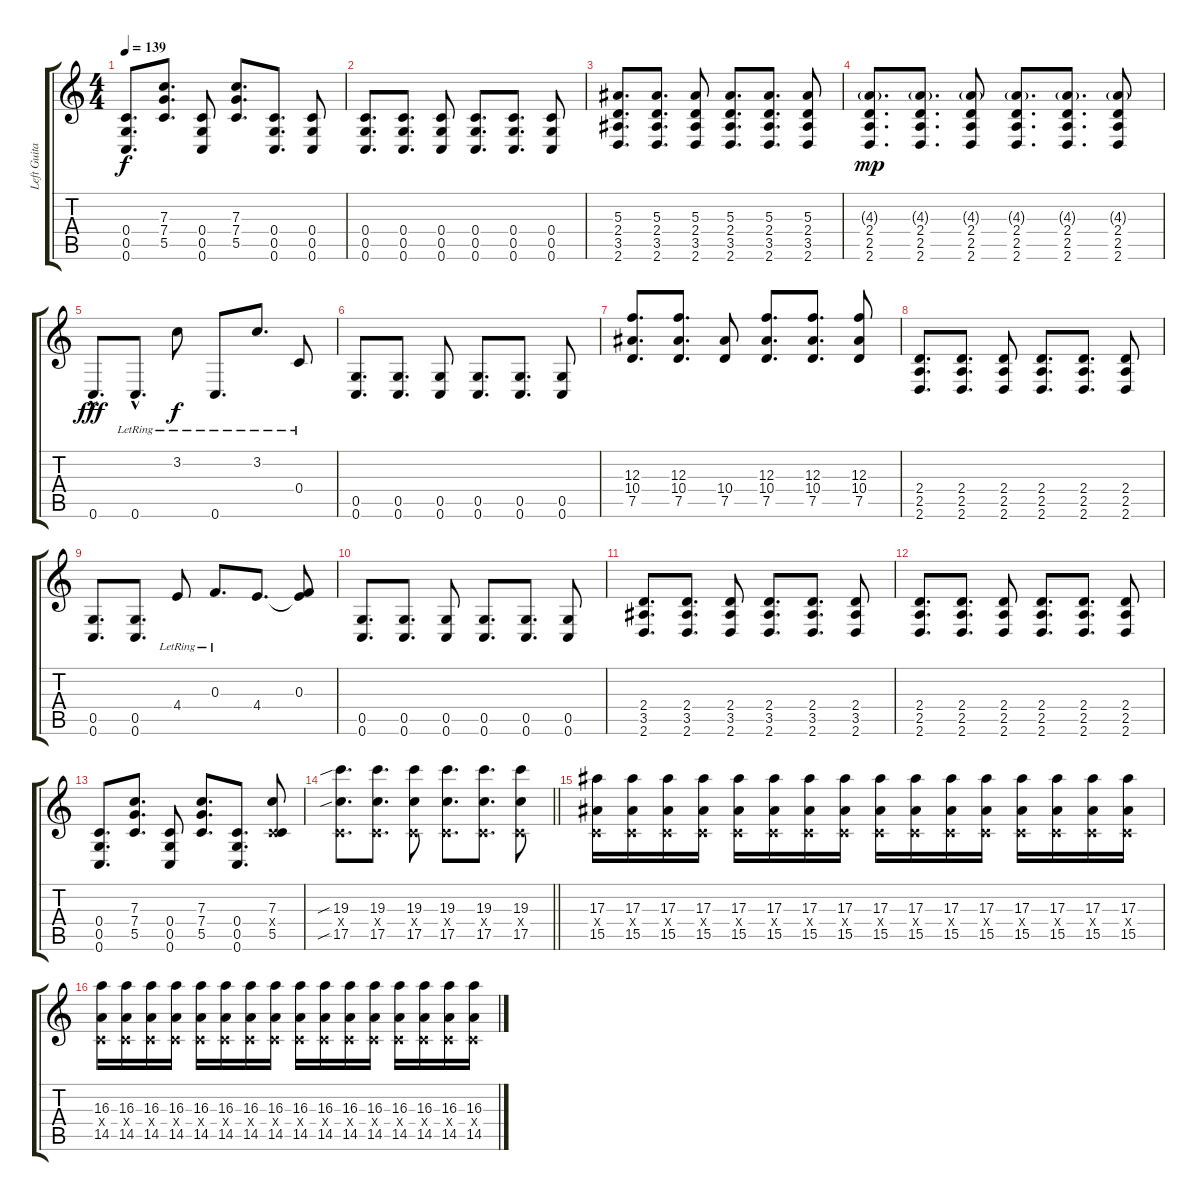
\track ("Left Guitar" "Left Guita") {instrument distortionguitar}
\staff {score tabs}
\tuning (D4 A3 F3 C3 G2 C2) {hide}
\ts (4 4)
\tempo 139
\clef g2
\ks c
(0.4 0.5 0.6).8{d dy f} (7.3 7.4 5.5).8{d} (0.4 0.5 0.6).8 (7.3 7.4 5.5).8{d} (0.4 0.5 0.6).8{d} (0.4 0.5 0.6).8 |
(0.4 0.5 0.6).8{d} (0.4 0.5 0.6).8{d} (0.4 0.5 0.6).8 (0.4 0.5 0.6).8{d} (0.4 0.5 0.6).8{d} (0.4 0.5 0.6).8 |
(5.3 2.4 3.5 2.6).8{d} (5.3 2.4 3.5 2.6).8{d} (5.3 2.4 3.5 2.6).8 (5.3 2.4 3.5 2.6).8{d} (5.3 2.4 3.5 2.6).8{d} (5.3 2.4 3.5 2.6).8 |
(4.3{g} 2.4 2.5 2.6).8{d dy mp} (4.3{g} 2.4 2.5 2.6).8{d} (4.3{g} 2.4 2.5 2.6).8 (4.3{g} 2.4 2.5 2.6).8{d} (4.3{g} 2.4 2.5 2.6).8{d} (4.3{g} 2.4 2.5 2.6).8 |
0.6{hac}.8{d dy fff} 0.6{hac lr}.8{d} 3.2{lr}.8{dy f} 0.6{lr}.8{d} 3.2{lr}.8{d} 0.4{lr}.8 |
(0.5 0.6).8{d} (0.5 0.6).8{d} (0.5 0.6).8 (0.5 0.6).8{d} (0.5 0.6).8{d} (0.5 0.6).8 |
(12.3 10.4 7.5).8{d} (12.3 10.4 7.5).8{d} (10.4 7.5).8 (12.3 10.4 7.5).8{d} (12.3 10.4 7.5).8{d} (12.3 10.4 7.5).8 |
(2.4 2.5 2.6).8{d} (2.4 2.5 2.6).8{d} (2.4 2.5 2.6).8 (2.4 2.5 2.6).8{d} (2.4 2.5 2.6).8{d} (2.4 2.5 2.6).8 |
(0.5 0.6).8{d} (0.5 0.6).8{d} 4.4{lr}.8 0.3{lr}.8{d} 4.4.8{d} (0.3 4.4{t}).8 |
(0.5 0.6).8{d} (0.5 0.6).8{d} (0.5 0.6).8 (0.5 0.6).8{d} (0.5 0.6).8{d} (0.5 0.6).8 |
(2.4 3.5 2.6).8{d} (2.4 3.5 2.6).8{d} (2.4 3.5 2.6).8 (2.4 3.5 2.6).8{d} (2.4 3.5 2.6).8{d} (2.4 3.5 2.6).8 |
(2.4 2.5 2.6).8{d} (2.4 2.5 2.6).8{d} (2.4 2.5 2.6).8 (2.4 2.5 2.6).8{d} (2.4 2.5 2.6).8{d} (2.4 2.5 2.6).8 |
(0.4 0.5 0.6).8{d} (7.3 7.4 5.5).8{d} (0.4 0.5 0.6).8 (7.3 7.4 5.5).8{d} (0.4 0.5 0.6).8{d} (7.3 0.4{x} 5.5).8 |
\barLineRight lightlight
(19.3{sib} 0.4{x} 17.5{sib}).8{d} (19.3 0.4{x} 17.5).8{d} (19.3 0.4{x} 17.5).8 (19.3 0.4{x} 17.5).8{d} (19.3 0.4{x} 17.5).8{d} (19.3 0.4{x} 17.5).8 |
(17.3 0.4{x} 15.5).16{balance 8} (17.3 0.4{x} 15.5).16 (17.3 0.4{x} 15.5).16 (17.3 0.4{x} 15.5).16 (17.3 0.4{x} 15.5).16 (17.3 0.4{x} 15.5).16 (17.3 0.4{x} 15.5).16 (17.3 0.4{x} 15.5).16 (17.3 0.4{x} 15.5).16 (17.3 0.4{x} 15.5).16 (17.3 0.4{x} 15.5).16 (17.3 0.4{x} 15.5).16 (17.3 0.4{x} 15.5).16 (17.3 0.4{x} 15.5).16 (17.3 0.4{x} 15.5).16 (17.3 0.4{x} 15.5).16 |
(16.3 0.4{x} 14.5).16 (16.3 0.4{x} 14.5).16 (16.3 0.4{x} 14.5).16 (16.3 0.4{x} 14.5).16 (16.3 0.4{x} 14.5).16 (16.3 0.4{x} 14.5).16 (16.3 0.4{x} 14.5).16 (16.3 0.4{x} 14.5).16 (16.3 0.4{x} 14.5).16 (16.3 0.4{x} 14.5).16 (16.3 0.4{x} 14.5).16 (16.3 0.4{x} 14.5).16 (16.3 0.4{x} 14.5).16 (16.3 0.4{x} 14.5).16 (16.3 0.4{x} 14.5).16 (16.3 0.4{x} 14.5).16
